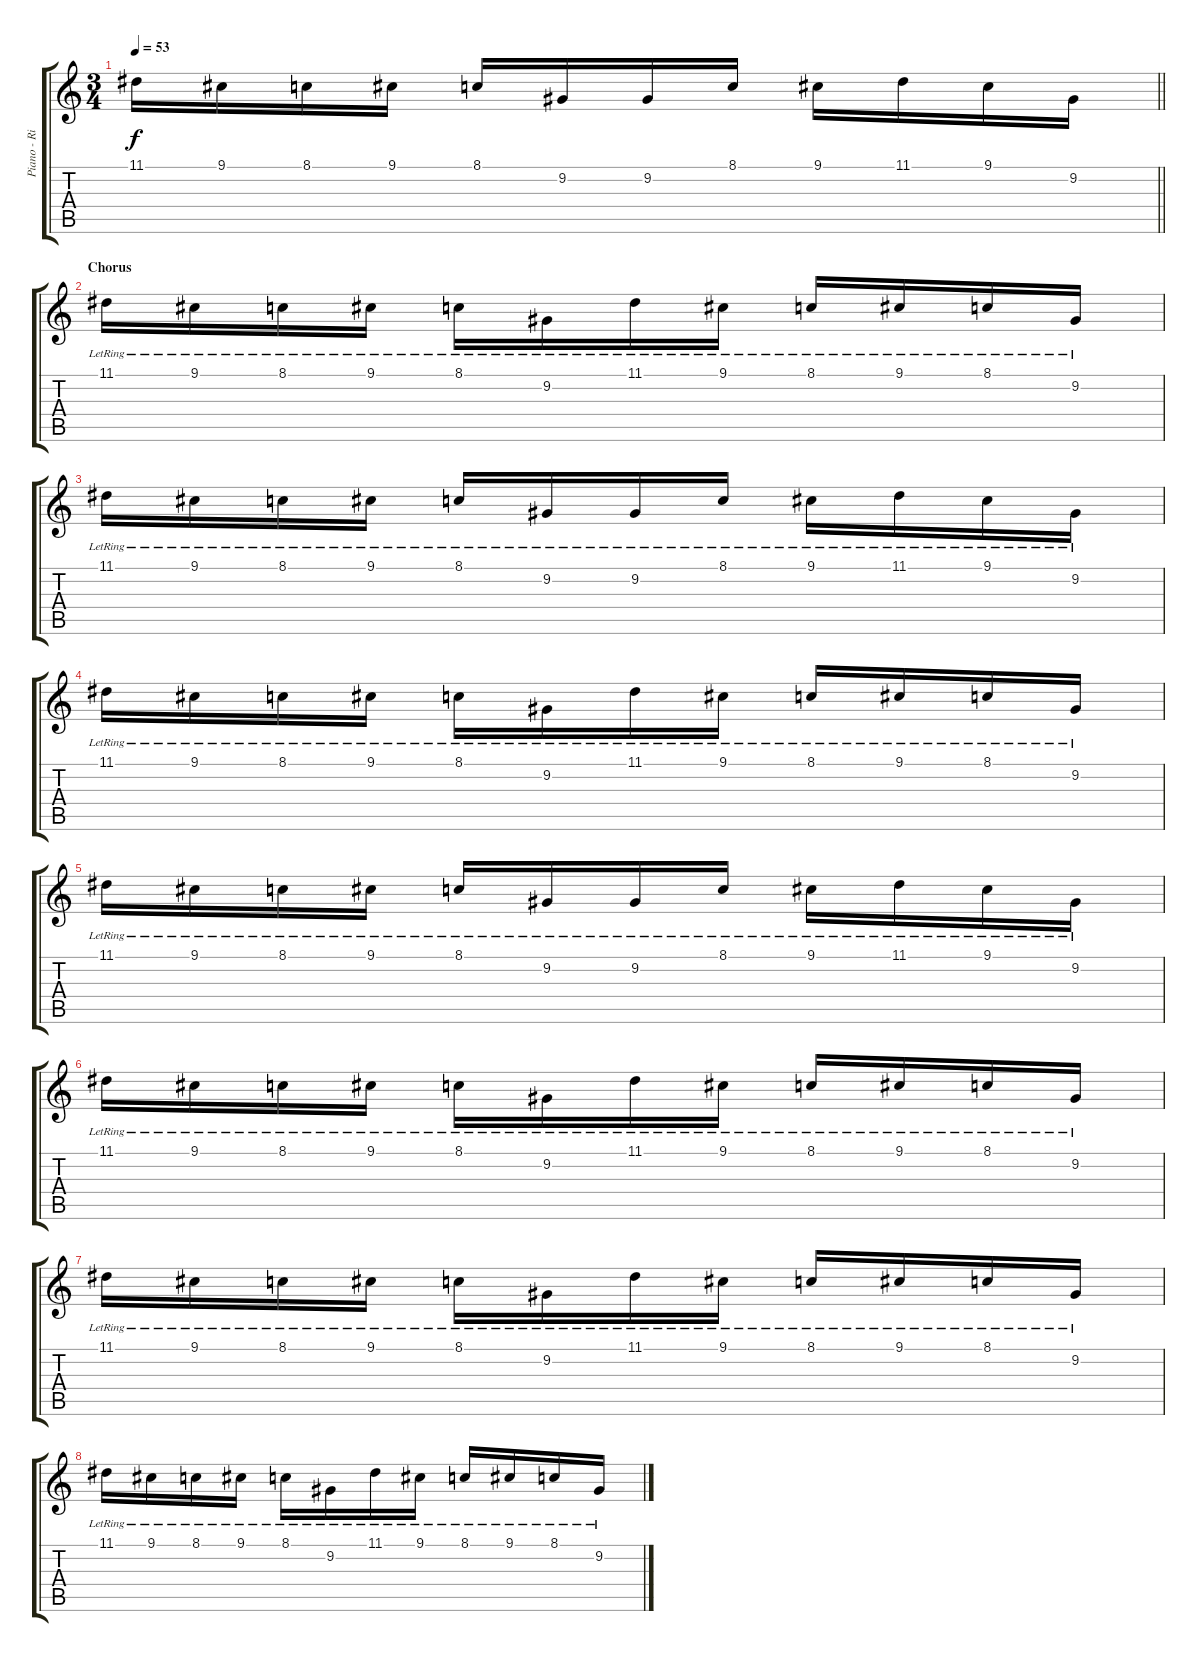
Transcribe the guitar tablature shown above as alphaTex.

\track ("Piano - Right" "Piano - Ri") {instrument acousticgrandpiano}
\staff {score tabs}
\tuning (E4 B3 G3 D3 A2 E2) {hide}
\ts (3 4)
\tempo 53
\clef g2
\barLineRight lightlight
\ks c
11.1.16{dy f} 9.1.16 8.1.16 9.1.16 8.1.16 9.2.16 9.2.16 8.1.16 9.1.16 11.1.16 9.1.16 9.2.16 |
\section ("" "Chorus")
11.1{lr}.16 9.1{lr}.16 8.1{lr}.16 9.1{lr}.16 8.1{lr}.16 9.2{lr}.16 11.1{lr}.16 9.1{lr}.16 8.1{lr}.16 9.1{lr}.16 8.1{lr}.16 9.2{lr}.16 |
11.1{lr}.16 9.1{lr}.16 8.1{lr}.16 9.1{lr}.16 8.1{lr}.16 9.2{lr}.16 9.2{lr}.16 8.1{lr}.16 9.1{lr}.16 11.1{lr}.16 9.1{lr}.16 9.2{lr}.16 |
11.1{lr}.16 9.1{lr}.16 8.1{lr}.16 9.1{lr}.16 8.1{lr}.16 9.2{lr}.16 11.1{lr}.16 9.1{lr}.16 8.1{lr}.16 9.1{lr}.16 8.1{lr}.16 9.2{lr}.16 |
11.1{lr}.16 9.1{lr}.16 8.1{lr}.16 9.1{lr}.16 8.1{lr}.16 9.2{lr}.16 9.2{lr}.16 8.1{lr}.16 9.1{lr}.16 11.1{lr}.16 9.1{lr}.16 9.2{lr}.16 |
11.1{lr}.16 9.1{lr}.16 8.1{lr}.16 9.1{lr}.16 8.1{lr}.16 9.2{lr}.16 11.1{lr}.16 9.1{lr}.16 8.1{lr}.16 9.1{lr}.16 8.1{lr}.16 9.2{lr}.16 |
11.1{lr}.16 9.1{lr}.16 8.1{lr}.16 9.1{lr}.16 8.1{lr}.16 9.2{lr}.16 11.1{lr}.16 9.1{lr}.16 8.1{lr}.16 9.1{lr}.16 8.1{lr}.16 9.2{lr}.16 |
11.1{lr}.16 9.1{lr}.16 8.1{lr}.16 9.1{lr}.16 8.1{lr}.16 9.2{lr}.16 11.1{lr}.16 9.1{lr}.16 8.1{lr}.16 9.1{lr}.16 8.1{lr}.16 9.2{lr}.16
